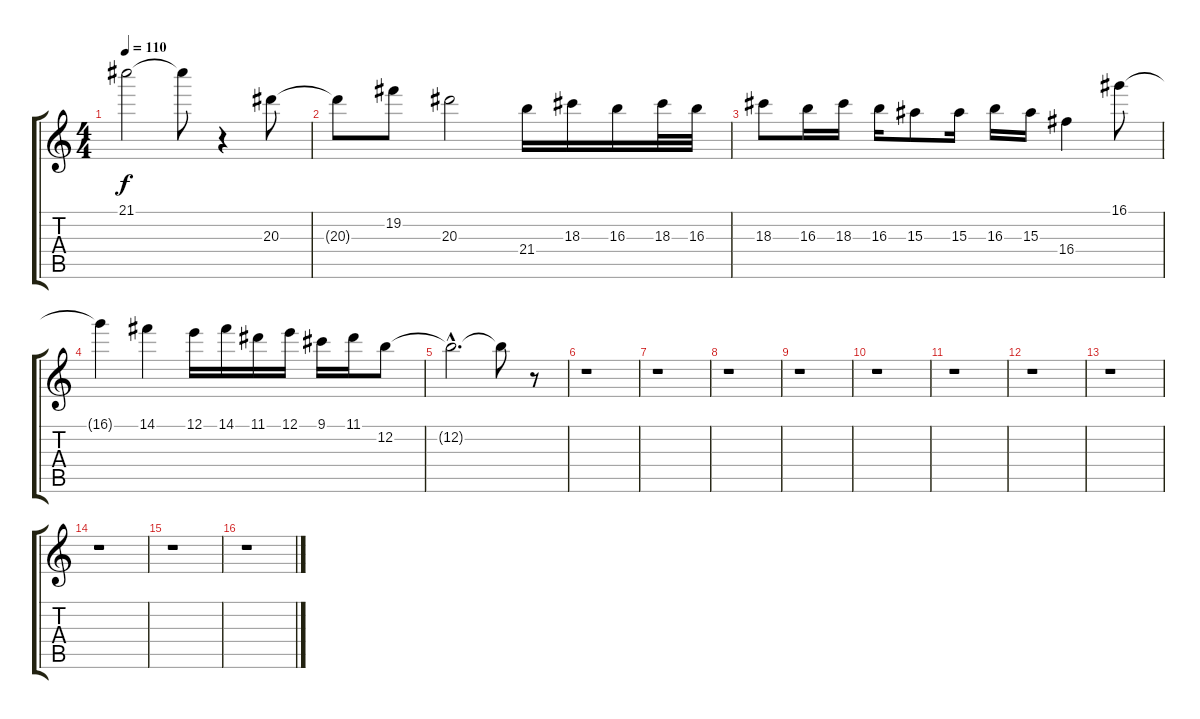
\track "" {instrument overdrivenguitar}
\staff {score tabs}
\tuning (E4 B3 G3 D3 A2 E2) {hide}
\ts (4 4)
\tempo 110
\clef g2
\ks c
21.1{t}.2{dy f} 21.1{t}.8 r.4 20.3.8 |
20.3{t}.8 19.2.8 20.3.2 21.4.16 18.3.16 16.3.16 18.3.32 16.3.32 |
18.3.8 16.3.16 18.3.16 16.3.16 15.3.8 15.3.16 16.3.16 15.3.16 16.4.4 16.1.8 |
16.1{t}.4 14.1.4 12.1.16 14.1.16 11.1.16 12.1.16 9.1.16 11.1.16 12.2.8 |
12.2{hac t}.2{d} 12.2{t}.8 r.8 |
r.1 |
r.1 |
r.1 |
r.1 |
r.1 |
r.1 |
r.1 |
r.1 |
r.1 |
r.1 |
r.1
